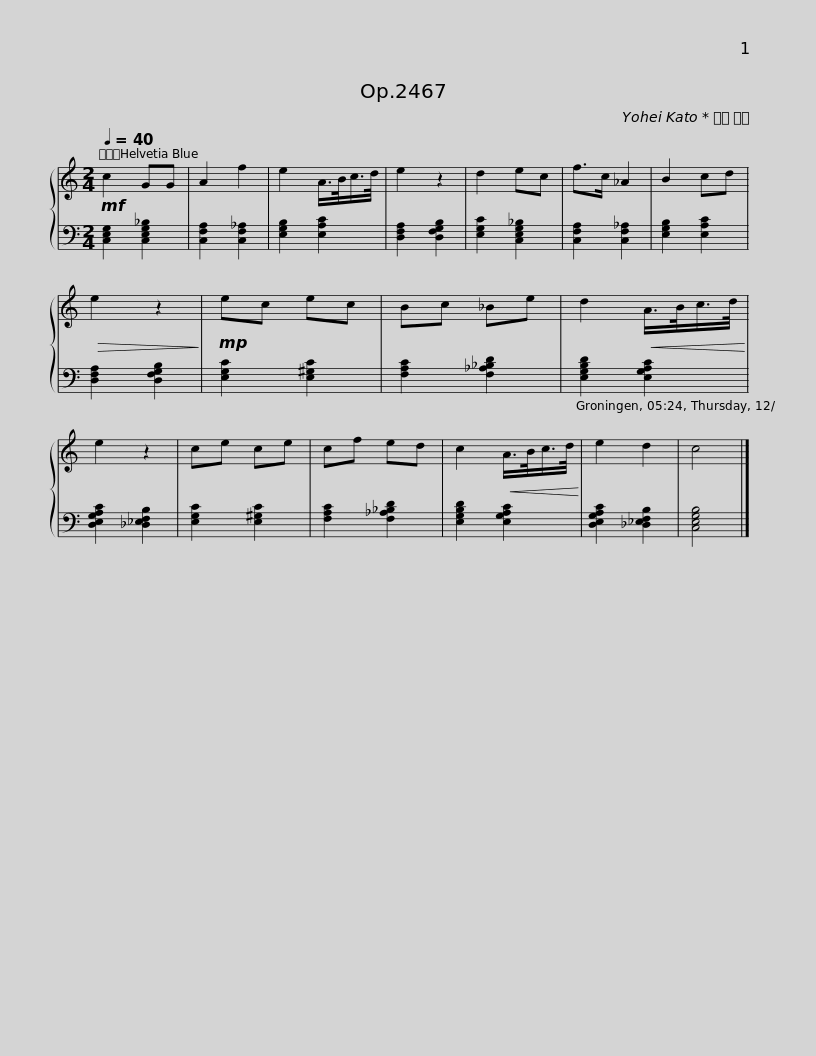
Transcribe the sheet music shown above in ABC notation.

X:1
%%score { 1 | 2 }
L:1/8
Q:1/4=40
M:2/4
I:linebreak $
K:C
V:1 treble
V:2 bass
V:1
!mf! c2 GG | A2 f2 | e2 A/>B/c/>d/ | e2 z2 | d2 ec | %5
 f>c _A2 | B2 cd |!>(! e2 z2!>)! |!mp! ec ec | Bc _Be |$ %10
 d2!<(! A/>B/c/>d/!<)! | e2 z2 | ce ce | cf ed | c2!<(! A/>B/c/>d/!<)! | %15
 e2 d2 | c4 |] %17
V:2
 [C,E,G,]2 [C,E,G,_B,]2 | [C,F,A,]2 [C,F,_A,]2 | [E,G,B,]2 [E,A,C]2 | [D,F,A,]2 [D,F,G,B,]2 | [E,G,C]2 [C,E,G,_B,]2 | %5
 [C,F,A,]2 [C,F,_A,]2 | [E,G,B,]2 [E,A,C]2 | [D,F,A,]2 [D,F,G,B,]2 | [E,G,C]2 [E,^G,C]2 | [F,A,C]2 [F,_A,_B,D]2 |$ %10
 [E,G,B,D]2 [E,G,A,C]2 | [D,E,G,A,C]2 [_D,_E,F,B,]2 | [E,G,C]2 [E,^G,C]2 | [F,A,C]2 [F,_A,_B,D]2 | [E,G,B,D]2 [E,G,A,C]2 | %15
 [D,E,G,A,C]2 [_D,_E,F,B,]2 | [C,E,G,B,]4 |] %17
